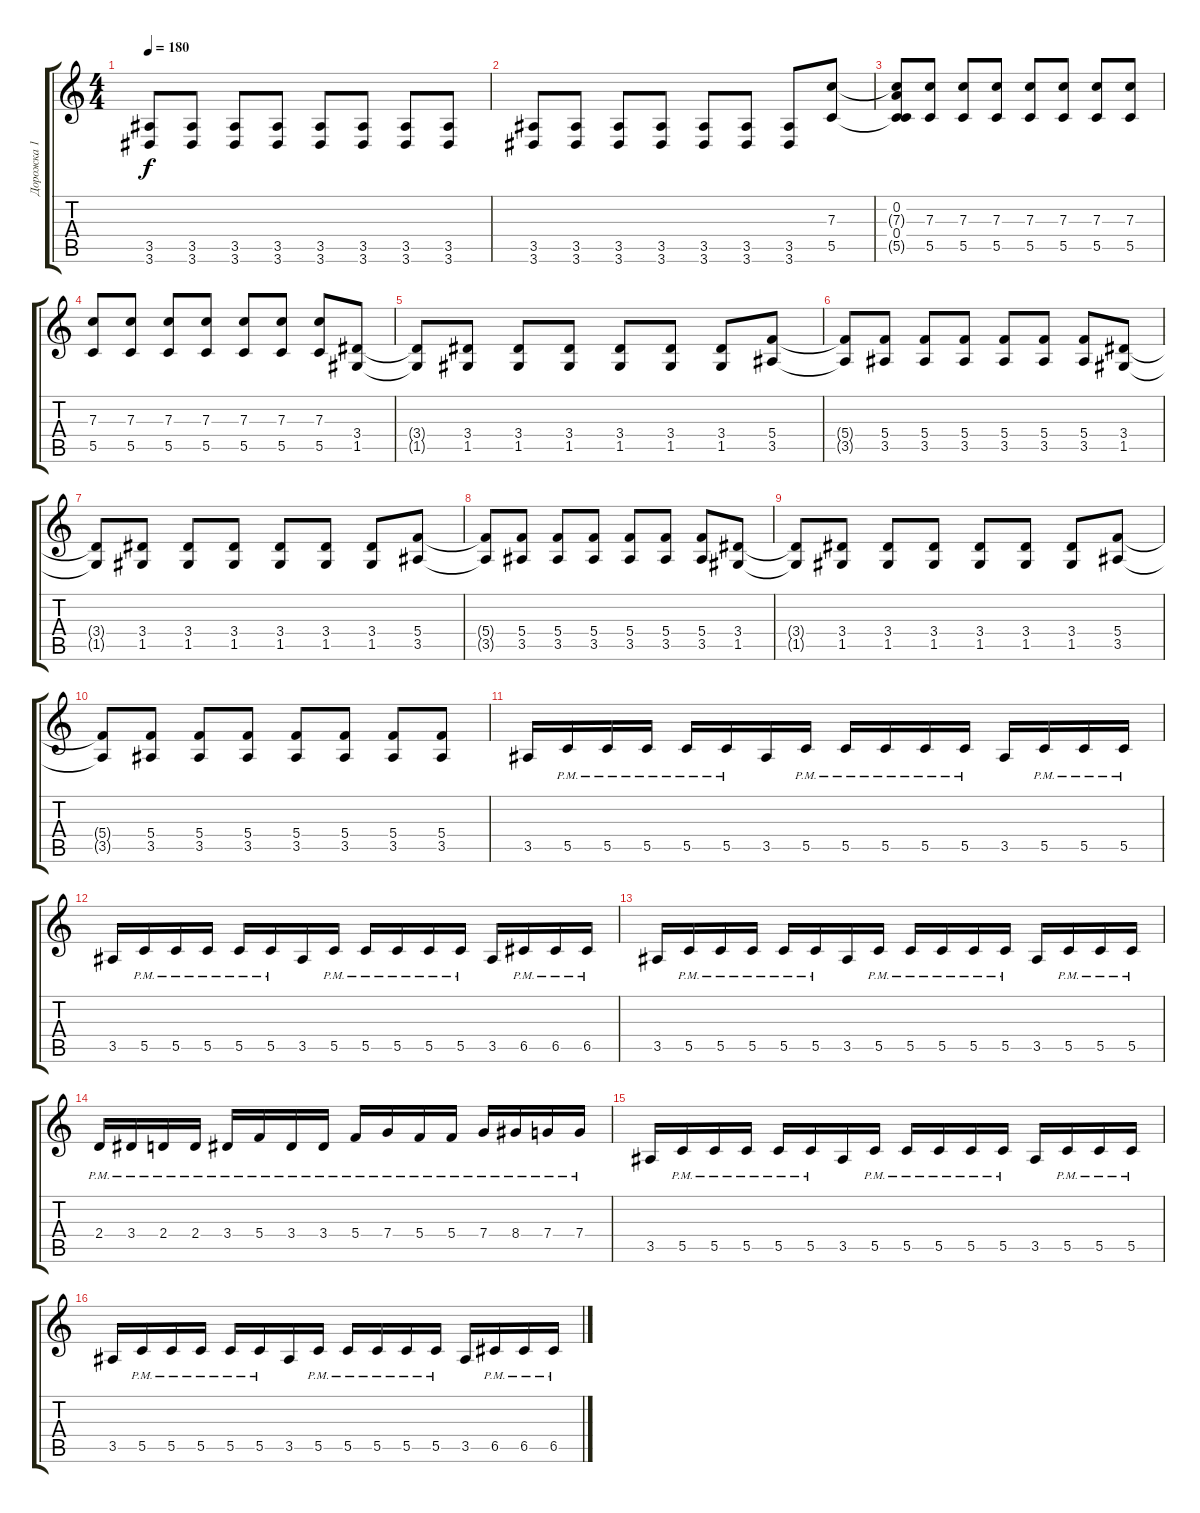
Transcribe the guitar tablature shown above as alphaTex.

\track ("Дорожка 1" "Дорожка 1") {instrument distortionguitar}
\staff {score tabs}
\tuning (D4 A3 F3 C3 G2 C2) {hide}
\ts (4 4)
\tempo 180
\clef g2
\ks c
(3.5{t} 3.6{t}).8{dy f} (3.5 3.6).8 (3.5 3.6).8 (3.5 3.6).8 (3.5 3.6).8 (3.5 3.6).8 (3.5 3.6).8 (3.5 3.6).8 |
(3.5 3.6).8 (3.5 3.6).8 (3.5 3.6).8 (3.5 3.6).8 (3.5 3.6).8 (3.5 3.6).8 (3.5 3.6).8 (7.3 5.5).8 |
(0.2 7.3{t} 0.4 5.5{t}).8 (7.3 5.5).8 (7.3 5.5).8 (7.3 5.5).8 (7.3 5.5).8 (7.3 5.5).8 (7.3 5.5).8 (7.3 5.5).8 |
(7.3 5.5).8 (7.3 5.5).8 (7.3 5.5).8 (7.3 5.5).8 (7.3 5.5).8 (7.3 5.5).8 (7.3 5.5).8 (3.4 1.5).8 |
(3.4{t} 1.5{t}).8 (3.4 1.5).8 (3.4 1.5).8 (3.4 1.5).8 (3.4 1.5).8 (3.4 1.5).8 (3.4 1.5).8 (5.4 3.5).8 |
(5.4{t} 3.5{t}).8 (5.4 3.5).8 (5.4 3.5).8 (5.4 3.5).8 (5.4 3.5).8 (5.4 3.5).8 (5.4 3.5).8 (3.4 1.5).8 |
(3.4{t} 1.5{t}).8 (3.4 1.5).8 (3.4 1.5).8 (3.4 1.5).8 (3.4 1.5).8 (3.4 1.5).8 (3.4 1.5).8 (5.4 3.5).8 |
(5.4{t} 3.5{t}).8 (5.4 3.5).8 (5.4 3.5).8 (5.4 3.5).8 (5.4 3.5).8 (5.4 3.5).8 (5.4 3.5).8 (3.4 1.5).8 |
(3.4{t} 1.5{t}).8 (3.4 1.5).8 (3.4 1.5).8 (3.4 1.5).8 (3.4 1.5).8 (3.4 1.5).8 (3.4 1.5).8 (5.4 3.5).8 |
(5.4{t} 3.5{t}).8 (5.4 3.5).8 (5.4 3.5).8 (5.4 3.5).8 (5.4 3.5).8 (5.4 3.5).8 (5.4 3.5).8 (5.4 3.5).8 |
3.5.16 5.5{pm}.16 5.5{pm}.16 5.5{pm}.16 5.5{pm}.16 5.5{pm}.16 3.5.16 5.5{pm}.16 5.5{pm}.16 5.5{pm}.16 5.5{pm}.16 5.5{pm}.16 3.5.16 5.5{pm}.16 5.5{pm}.16 5.5{pm}.16 |
3.5.16 5.5{pm}.16 5.5{pm}.16 5.5{pm}.16 5.5{pm}.16 5.5{pm}.16 3.5.16 5.5{pm}.16 5.5{pm}.16 5.5{pm}.16 5.5{pm}.16 5.5{pm}.16 3.5.16 6.5{pm}.16 6.5{pm}.16 6.5{pm}.16 |
3.5.16 5.5{pm}.16 5.5{pm}.16 5.5{pm}.16 5.5{pm}.16 5.5{pm}.16 3.5.16 5.5{pm}.16 5.5{pm}.16 5.5{pm}.16 5.5{pm}.16 5.5{pm}.16 3.5.16 5.5{pm}.16 5.5{pm}.16 5.5{pm}.16 |
2.4{pm}.16 3.4{pm}.16 2.4{pm}.16 2.4{pm}.16 3.4{pm}.16 5.4{pm}.16 3.4{pm}.16 3.4{pm}.16 5.4{pm}.16 7.4{pm}.16 5.4{pm}.16 5.4{pm}.16 7.4{pm}.16 8.4{pm}.16 7.4{pm}.16 7.4{pm}.16 |
3.5.16 5.5{pm}.16 5.5{pm}.16 5.5{pm}.16 5.5{pm}.16 5.5{pm}.16 3.5.16 5.5{pm}.16 5.5{pm}.16 5.5{pm}.16 5.5{pm}.16 5.5{pm}.16 3.5.16 5.5{pm}.16 5.5{pm}.16 5.5{pm}.16 |
3.5.16 5.5{pm}.16 5.5{pm}.16 5.5{pm}.16 5.5{pm}.16 5.5{pm}.16 3.5.16 5.5{pm}.16 5.5{pm}.16 5.5{pm}.16 5.5{pm}.16 5.5{pm}.16 3.5.16 6.5{pm}.16 6.5{pm}.16 6.5{pm}.16
